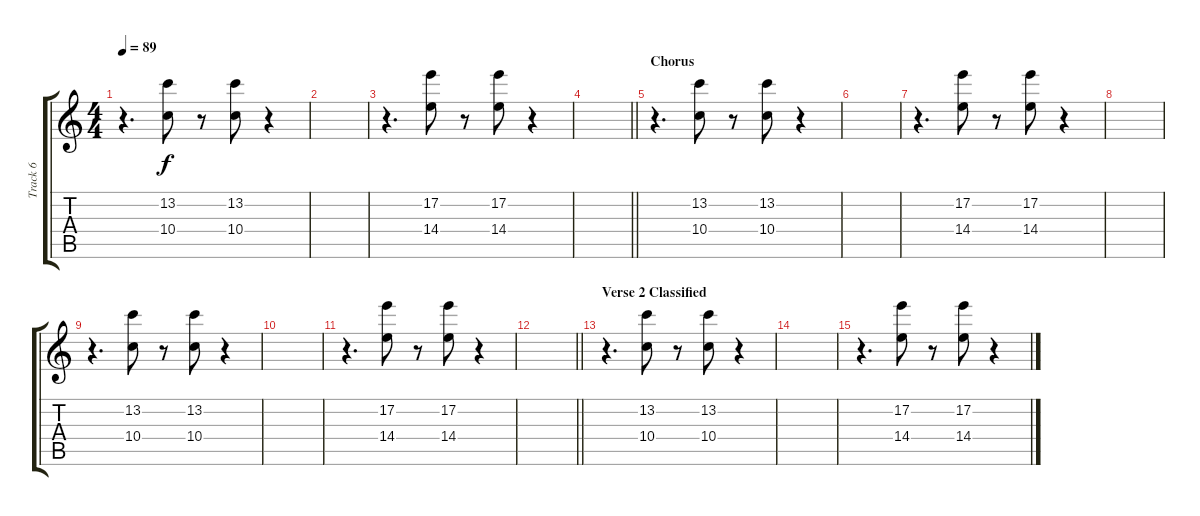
\track ("Track 6" "Track 6") {instrument acousticguitarsteel}
\staff {score tabs}
\tuning (E4 B3 G3 D3 A2 E2) {hide}
\ts (4 4)
\tempo 89
\clef g2
\ks c
r.4{d dy f} (13.2 10.4).8 r.8 (13.2 10.4).8 r.4 |
|
r.4{d} (17.2 14.4).8 r.8 (17.2 14.4).8 r.4 |
\barLineRight lightlight
|
\section ("" "Chorus")
r.4{d} (13.2 10.4).8 r.8 (13.2 10.4).8 r.4 |
|
r.4{d} (17.2 14.4).8 r.8 (17.2 14.4).8 r.4 |
|
r.4{d} (13.2 10.4).8 r.8 (13.2 10.4).8 r.4 |
|
r.4{d} (17.2 14.4).8 r.8 (17.2 14.4).8 r.4 |
\barLineRight lightlight
|
\section ("" "Verse 2 Classified")
r.4{d} (13.2 10.4).8 r.8 (13.2 10.4).8 r.4 |
|
r.4{d} (17.2 14.4).8 r.8 (17.2 14.4).8 r.4
